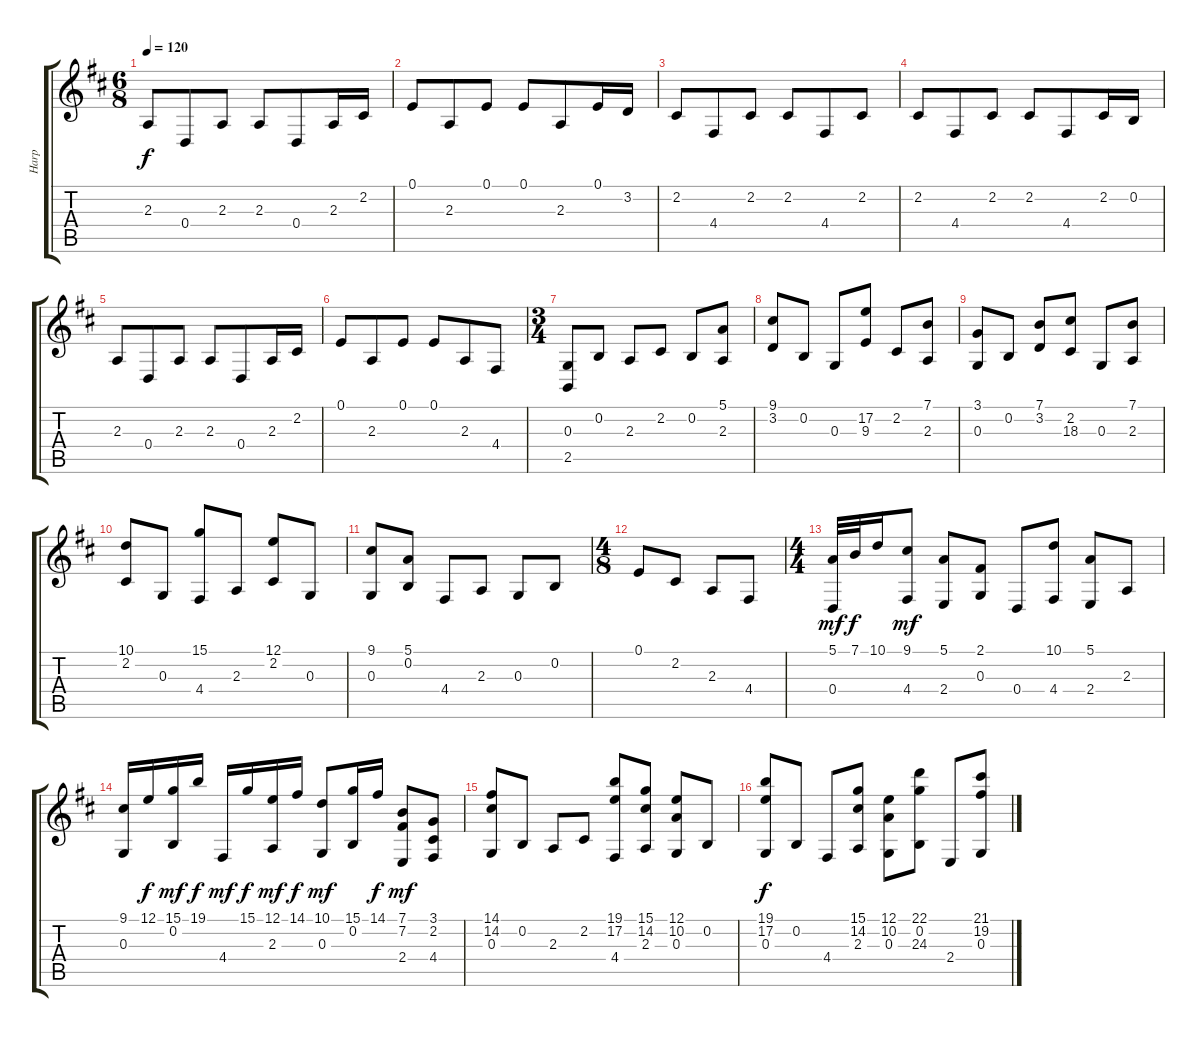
\track ("Harp" "Harp") {instrument orchestralharp}
\staff {score tabs}
\tuning (E4 B3 G3 D3 A2 E2) {hide}
\ts (6 8)
\tempo 120
\clef g2
\ks bminor
2.3.8{dy f} 0.4.8 2.3.8 2.3.8 0.4.8 2.3.16 2.2.16 |
0.1.8 2.3.8 0.1.8 0.1.8 2.3.8 0.1.16 3.2.16 |
2.2.8 4.4.8 2.2.8 2.2.8 4.4.8 2.2.8 |
2.2.8 4.4.8 2.2.8 2.2.8 4.4.8 2.2.16 0.2.16 |
2.3.8 0.4.8 2.3.8 2.3.8 0.4.8 2.3.16 2.2.16 |
0.1.8 2.3.8 0.1.8 0.1.8 2.3.8 4.4.8 |
\ts (3 4)
(0.3 2.5).8 0.2.8 2.3.8 2.2.8 0.2.8 (5.1 2.3).8 |
(9.1 3.2).8 0.2.8 0.3.8 (17.2 9.3).8 2.2.8 (7.1 2.3).8 |
(3.1 0.3).8 0.2.8 (7.1 3.2).8 (2.2 18.3).8 0.3.8 (7.1 2.3).8 |
(10.1 2.2).8 0.3.8 (15.1 4.4).8 2.3.8 (12.1 2.2).8 0.3.8 |
(9.1 0.3).8 (5.1 0.2).8 4.4.8 2.3.8 0.3.8 0.2.8 |
\ts (4 8)
0.1.8 2.2.8 2.3.8 4.4.8 |
\ts (4 4)
(5.1 0.4).32{dy mf} 7.1.32{dy f} 10.1.16 (9.1 4.4).8{dy mf} (5.1 2.4).8 (2.1 0.3).8 0.4.8 (10.1 4.4).8 (5.1 2.4).8 2.3.8 |
(9.1 0.3).16 12.1.16{dy f} (15.1 0.2).16{dy mf} 19.1.16{dy f} 4.4.16{dy mf} 15.1.16{dy f} (12.1 2.3).16{dy mf} 14.1.16{dy f} (10.1 0.3).8{dy mf} (15.1 0.2).16 14.1.16{dy f} (7.1 7.2 2.4).8{dy mf} (3.1 2.2 4.4).8 |
(14.1 14.2 0.3).8 0.2.8 2.3.8 2.2.8 (19.1 17.2 4.4).8 (15.1 14.2 2.3).8 (12.1 10.2 0.3).8 0.2.8 |
(19.1 17.2 0.3).8{dy f} 0.2.8 4.4.8 (15.1 14.2 2.3).8 (12.1 10.2 0.3).8 (22.1 0.2 24.3).8 2.4.8 (21.1 19.2 0.3).8
